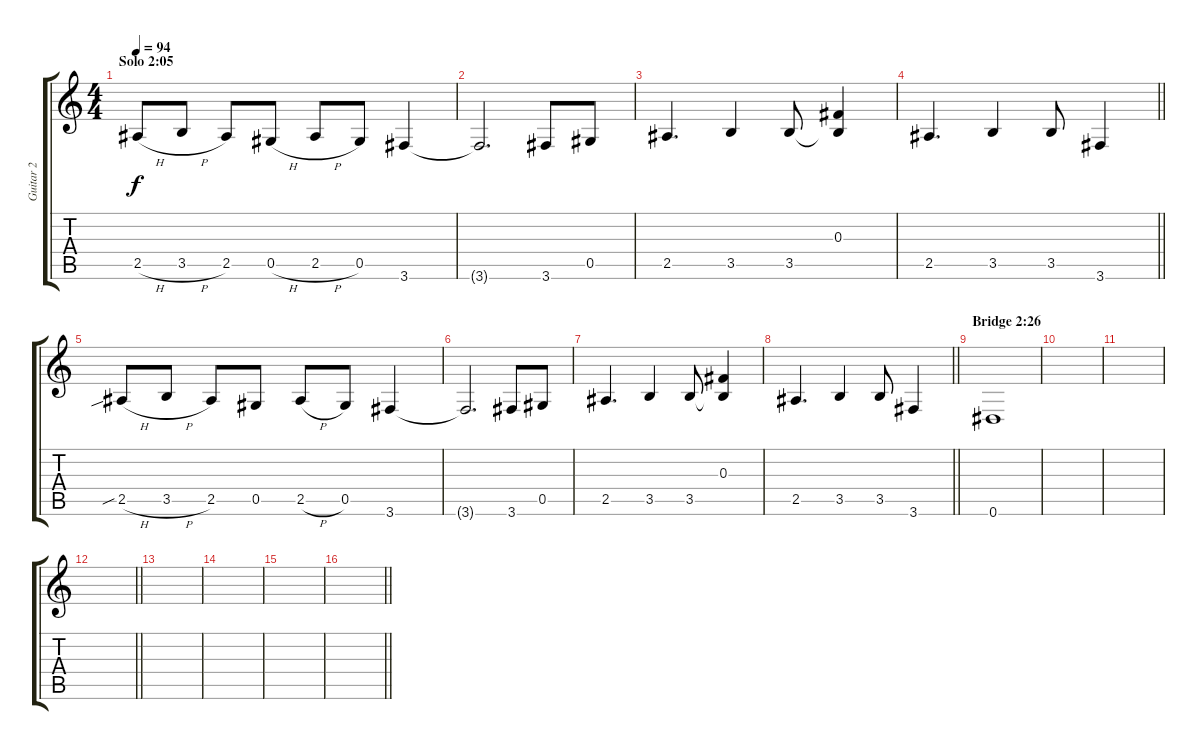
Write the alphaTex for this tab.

\track ("Guitar 2" "Guitar 2") {instrument distortionguitar}
\staff {score tabs}
\tuning (Eb4 Bb3 Gb3 Db3 Ab2 Eb2) {hide}
\ts (4 4)
\section ("" "Solo 2:05")
\tempo 94
\clef g2
\ks c
2.5{h}.8{dy f volume 12 instrument overdrivenguitar} 3.5{h}.8 2.5.8 0.5{h}.8 2.5{h}.8 0.5.8 3.6.4 |
3.6{t}.2{d} 3.6.8 0.5.8 |
2.5.4{d} 3.5.4 3.5.8 (0.3 3.5{t}).4 |
\barLineRight lightlight
2.5.4{d} 3.5.4 3.5.8 3.6.4 |
2.5{sib h}.8 3.5{h}.8 2.5.8 0.5.8 2.5{h}.8 0.5.8 3.6.4 |
3.6{t}.2{d} 3.6.8 0.5.8 |
2.5.4{d} 3.5.4 3.5.8 (0.3 3.5{t}).4 |
\barLineRight lightlight
2.5.4{d} 3.5.4 3.5.8 3.6.4 |
\section ("" "Bridge 2:26")
0.6.1 |
|
|
\barLineRight lightlight
|
|
|
|
\barLineRight lightlight
